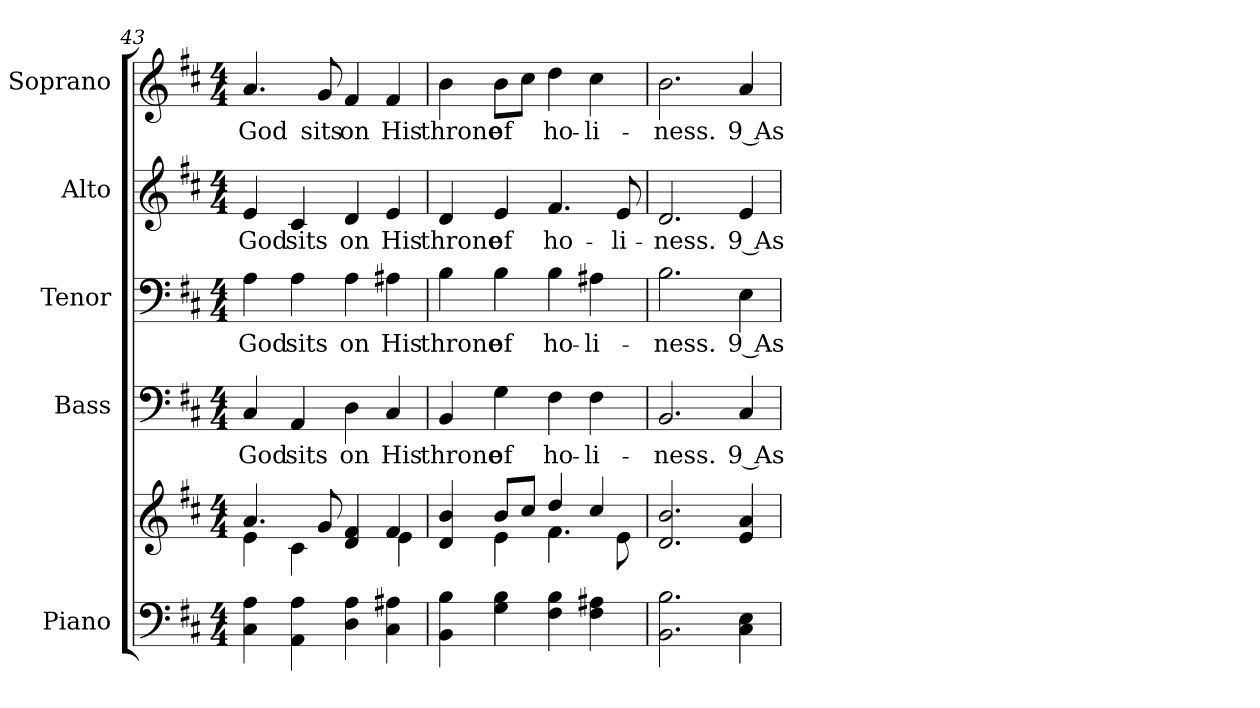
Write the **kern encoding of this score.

**kern	**kern	**kern	**text	**kern	**text	**kern	**text	**kern	**text
*part5	*part5	*part4	*part4	*part3	*part3	*part2	*part2	*part1	*part1
*staff6	*staff5	*staff4	*staff4	*staff3	*staff3	*staff2	*staff2	*staff1	*staff1
*I"Piano	*	*I"Bass	*	*I"Tenor	*	*I"Alto	*	*I"Soprano	*
*I'Pno.	*	*I'B.	*	*I'T.	*	*I'A.	*	*I'S.	*
!!LO:PB:g=z
*clefF4	*clefG2	*clefF4	*	*clefF4	*	*clefG2	*	*clefG2	*
*k[f#c#]	*k[f#c#]	*k[f#c#]	*	*k[f#c#]	*	*k[f#c#]	*	*k[f#c#]	*
*D:	*D:	*D:	*	*D:	*	*D:	*	*D:	*
*M4/4	*M4/4	*M4/4	*	*M4/4	*	*M4/4	*	*M4/4	*
=43	=43	=43	=43	=43	=43	=43	=43	=43	=43
*	*^	*	*	*	*	*	*	*	*
!	!	!	!	!LO:LY:b:color=#000000	!	!	!	!	!	!
!	!	!	!	!	!	!LO:LY:b:color=#000000	!	!	!	!
!	!	!	!	!	!	!	!	!LO:LY:b:color=#000000	!	!
!	!	!	!	!	!	!	!	!	!	!LO:LY:b:color=#000000
4C#i\ 4Ai	4.ai/	4ei\	4C#i/	God	4Ai\	God	4ei/	God	4.ai/	God
!	!	!	!	!LO:LY:b:color=#000000	!	!	!	!	!	!
!	!	!	!	!	!	!LO:LY:b:color=#000000	!	!	!	!
!	!	!	!	!	!	!	!	!LO:LY:b:color=#000000	!	!
4AAi\ 4Ai	.	4c#i\	4AAi/	sits	4Ai\	sits	4c#i/	sits	.	.
!	!	!	!	!	!	!	!	!	!	!LO:LY:b:color=#000000
.	8gi/	.	.	.	.	.	.	.	8gi/	sits
!	!	!	!	!LO:LY:b:color=#000000	!	!	!	!	!	!
!	!	!	!	!	!	!LO:LY:b:color=#000000	!	!	!	!
!	!	!	!	!	!	!	!	!LO:LY:b:color=#000000	!	!
!	!	!	!	!	!	!	!	!	!	!LO:LY:b:color=#000000
4Di\ 4Ai	4di/ 4f#i	4ryy	4Di\	on	4Ai\	on	4di/	on	4f#i/	on
!	!	!	!	!LO:LY:b:color=#000000	!	!	!	!	!	!
!	!	!	!	!	!	!LO:LY:b:color=#000000	!	!	!	!
!	!	!	!	!	!	!	!	!LO:LY:b:color=#000000	!	!
!	!	!	!	!	!	!	!	!	!	!LO:LY:b:color=#000000
4C#i\ 4A#Xi	4f#i/	4ei\	4C#i/	His	4A#Xi\	His	4ei/	His	4f#i/	His
=44	=44	=44	=44	=44	=44	=44	=44	=44	=44	=44
!	!	!	!	!LO:LY:b:color=#000000	!	!	!	!	!	!
!	!	!	!	!	!	!LO:LY:b:color=#000000	!	!	!	!
!	!	!	!	!	!	!	!	!LO:LY:b:color=#000000	!	!
!	!	!	!	!	!	!	!	!	!	!LO:LY:b:color=#000000
4BBi\ 4Bi	4di/ 4bi	4ryy	4BBi/	throne	4Bi\	throne	4di/	throne	4bi\	throne
!	!	!	!	!LO:LY:b:color=#000000	!	!	!	!	!	!
!	!	!	!	!	!	!LO:LY:b:color=#000000	!	!	!	!
!	!	!	!	!	!	!	!	!LO:LY:b:color=#000000	!	!
!	!	!	!	!	!	!	!	!	!	!LO:LY:b:color=#000000
4Gi\ 4Bi	8bi/L	4ei\	4Gi\	of	4Bi\	of	4ei/	of	8bi\L	of
.	8cc#i/J	.	.	.	.	.	.	.	8cc#i\J	.
!	!	!	!	!LO:LY:b:color=#000000	!	!	!	!	!	!
!	!	!	!	!	!	!LO:LY:b:color=#000000	!	!	!	!
!	!	!	!	!	!	!	!	!LO:LY:b:color=#000000	!	!
!	!	!	!	!	!	!	!	!	!	!LO:LY:b:color=#000000
4F#i\ 4Bi	4ddi/	4.f#i\	4F#i\	ho-	4Bi\	ho-	4.f#i/	ho-	4ddi\	ho-
!	!	!	!	!LO:LY:b:color=#000000	!	!	!	!	!	!
!	!	!	!	!	!	!LO:LY:b:color=#000000	!	!	!	!
!	!	!	!	!	!	!	!	!	!	!LO:LY:b:color=#000000
4F#i\ 4A#Xi	4cc#i/	.	4F#i\	-li-	4A#Xi\	-li-	.	.	4cc#i\	-li-
!	!	!	!	!	!	!	!	!LO:LY:b:color=#000000	!	!
.	.	8ei\	.	.	.	.	8ei/	-li-	.	.
*	*v	*v	*	*	*	*	*	*	*	*
=45	=45	=45	=45	=45	=45	=45	=45	=45	=45
*	*^	*	*	*	*	*	*	*	*
!	!	!	!	!LO:LY:b:color=#000000	!	!	!	!	!	!
*	*v	*v	*	*	*	*	*	*	*	*
*	*^	*	*	*	*	*	*	*	*
!	!	!	!	!	!	!LO:LY:b:color=#000000	!	!	!	!
*	*v	*v	*	*	*	*	*	*	*	*
*	*^	*	*	*	*	*	*	*	*
!	!	!	!	!	!	!	!	!LO:LY:b:color=#000000	!	!
*	*v	*v	*	*	*	*	*	*	*	*
*	*^	*	*	*	*	*	*	*	*
!	!	!	!	!	!	!	!	!	!	!LO:LY:b:color=#000000
*	*v	*v	*	*	*	*	*	*	*	*
2.BBi\ 2.Bi	2.di/ 2.bi	2.BBi/	-ness.	2.Bi\	-ness.	2.di/	-ness.	2.bi\	-ness.
!	!	!	!LO:LY:b:color=#000000	!	!	!	!	!	!
!	!	!	!	!	!LO:LY:b:color=#000000	!	!	!	!
!	!	!	!	!	!	!	!LO:LY:b:color=#000000	!	!
!	!	!	!	!	!	!	!	!	!LO:LY:b:color=#000000
4C#i\ 4Ei	4ei/ 4ai	4C#i/	9 As-	4Ei\	9 As-	4ei/	9 As-	4ai/	9 As-
=	=	=	=	=	=	=	=	=	=
*-	*-	*-	*-	*-	*-	*-	*-	*-	*-
